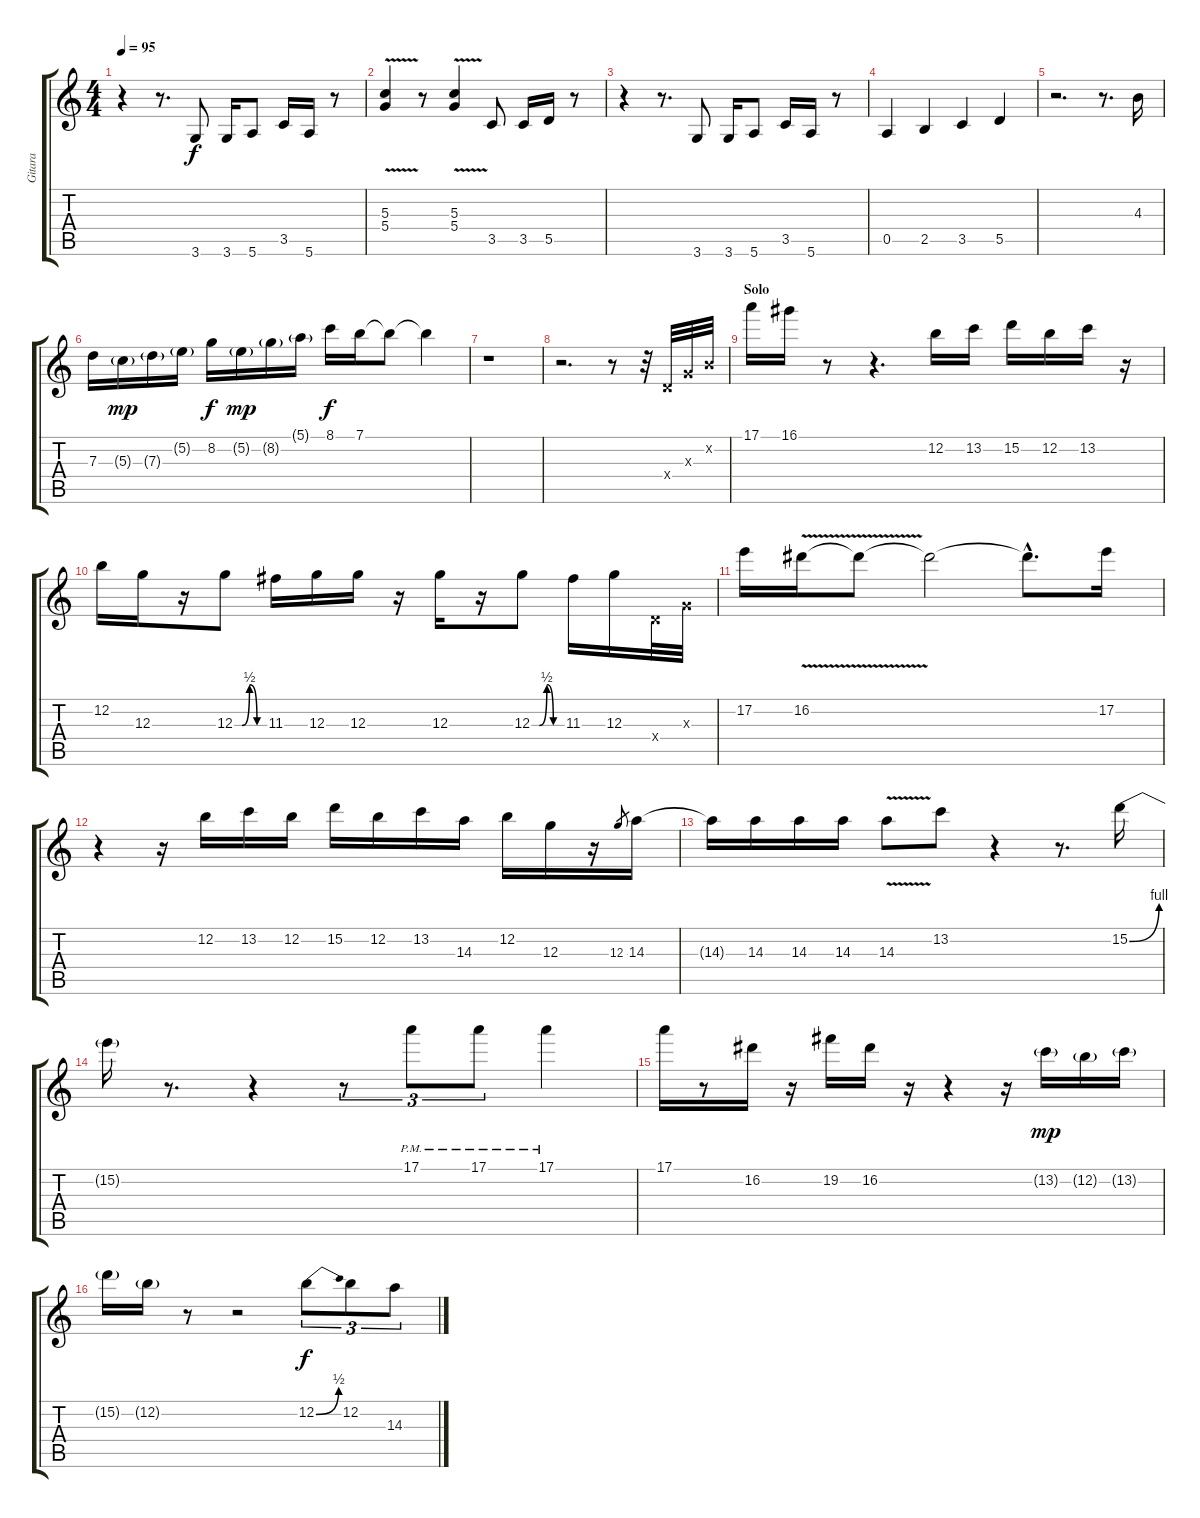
\track ("Gitara" "Gitara") {instrument distortionguitar}
\staff {score tabs}
\tuning (E4 B3 G3 D3 A2 E2) {hide}
\ts (4 4)
\tempo 95
\clef g2
\ks c
r.4{dy f} r.8{d} 3.6.8 3.6.16 5.6.8 3.5.16 5.6.16 r.8 |
(5.3{v} 5.4).4 r.8 (5.3{v} 5.4).4 3.5.8 3.5.16 5.5.16 r.8 |
r.4 r.8{d} 3.6.8 3.6.16 5.6.8 3.5.16 5.6.16 r.8 |
0.5.4 2.5.4 3.5.4 5.5.4 |
r.2{d} r.8{d} 4.3.16 |
7.3.16 5.3{g}.16{dy mp} 7.3{g}.16 5.2{g}.16 8.2.16{dy f} 5.2{g}.16{dy mp} 8.2{g}.16 5.1{g}.16 8.1.16{dy f} 7.1.16 7.1{t}.8 7.1{t}.4 |
r.1 |
r.2{d} r.8 r.32 0.4{x}.32 0.3{x}.32 0.2{x}.32 |
\section ("" "Solo")
17.1.16 16.1.16 r.8 r.4{d} 12.2.16 13.2.16 15.2.16 12.2.16 13.2.16 r.16 |
\section ("" "")
12.2.16 12.3.16 r.16 12.3{be (custom 0 0 5 0 15 0 30 2 45 0 60 0)}.8 11.3.16 12.3.16 12.3.16 r.16 12.3.16 r.16 12.3{be (custom 0 0 15 0 30 2 43 0 54 0 60 0)}.8 11.3.16 12.3.16 0.4{x}.32 0.3{x}.32 |
17.2.16 16.2{v}.16 16.2{t}.8 16.2{t}.2 16.2{hac t}.8{d} 17.2.16 |
r.4 r.16 12.2.16 13.2.16 12.2.16 15.2.16 12.2.16 13.2.16 14.3.16 12.2.16 12.3.16 r.16 12.3.8{gr} 14.3.16 |
14.3{t}.16 14.3.16 14.3.16 14.3.16 14.3{v}.8 13.2.8 r.4 r.8{d} 15.2{be (bend 0 0 60 4)}.16 |
15.2{t}.16 r.8{d} r.4 r.8{tu (3 2)} 17.1{pm}.8{tu (3 2)} 17.1{pm}.8{tu (3 2)} 17.1{pm}.4 |
17.1.16 r.8 16.2.16 r.16 19.2.16 16.2.16 r.16 r.4 r.16 13.2{g}.16{dy mp} 12.2{g}.16 13.2{g}.16 |
15.2{g}.16 12.2{g}.16 r.8 r.2 12.2{be (bend 0 0 60 2)}.8{tu (3 2) dy f volume 15} 12.2.8{tu (3 2)} 14.3.8{tu (3 2)}
